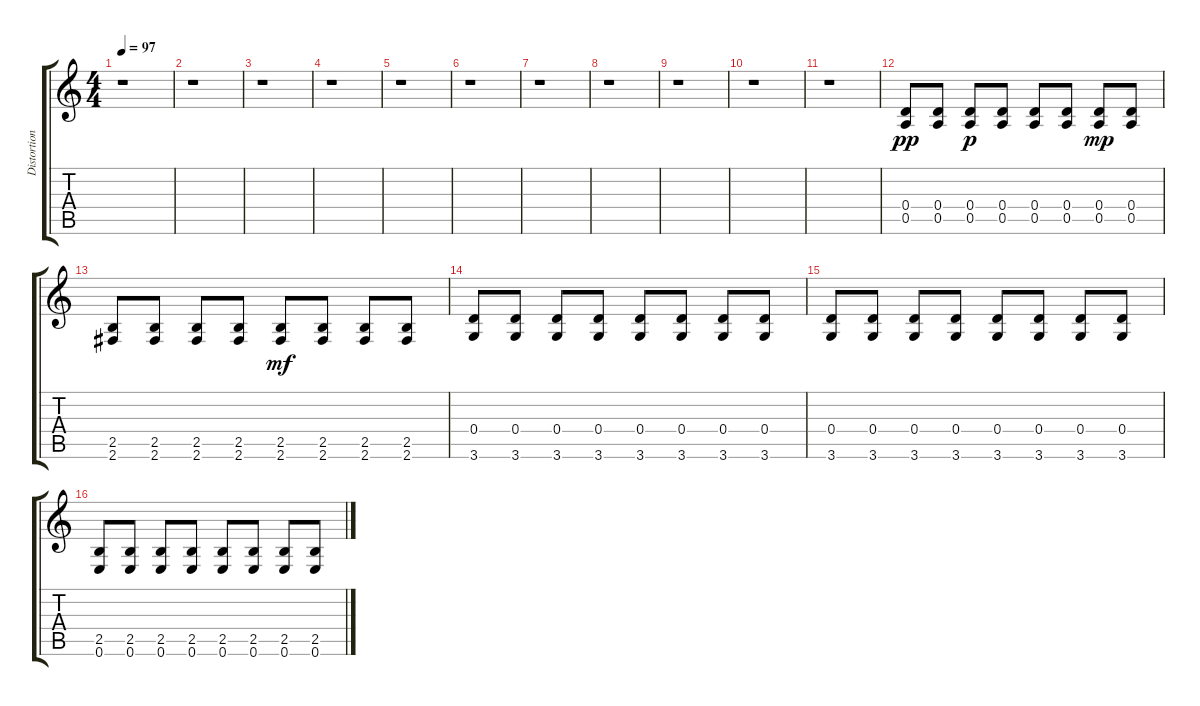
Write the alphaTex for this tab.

\track ("Distortion" "Distortion") {instrument overdrivenguitar}
\staff {score tabs}
\tuning (E4 B3 G3 D3 A2 E2) {hide}
\ts (4 4)
\tempo 97
\clef g2
\ks c
r.1{dy mf} |
r.1 |
r.1 |
r.1 |
r.1 |
r.1 |
r.1 |
r.1 |
r.1 |
r.1 |
r.1 |
(0.4 0.5).8{dy pp} (0.4 0.5).8 (0.4 0.5).8{dy p} (0.4 0.5).8 (0.4 0.5).8 (0.4 0.5).8 (0.4 0.5).8{dy mp} (0.4 0.5).8 |
(2.5 2.6).8 (2.5 2.6).8 (2.5 2.6).8 (2.5 2.6).8 (2.5 2.6).8{dy mf} (2.5 2.6).8 (2.5 2.6).8 (2.5 2.6).8 |
(0.4 3.6).8 (0.4 3.6).8 (0.4 3.6).8 (0.4 3.6).8 (0.4 3.6).8 (0.4 3.6).8 (0.4 3.6).8 (0.4 3.6).8 |
(0.4 3.6).8 (0.4 3.6).8 (0.4 3.6).8 (0.4 3.6).8 (0.4 3.6).8 (0.4 3.6).8 (0.4 3.6).8 (0.4 3.6).8 |
(2.5 0.6).8 (2.5 0.6).8 (2.5 0.6).8 (2.5 0.6).8 (2.5 0.6).8 (2.5 0.6).8 (2.5 0.6).8 (2.5 0.6).8
